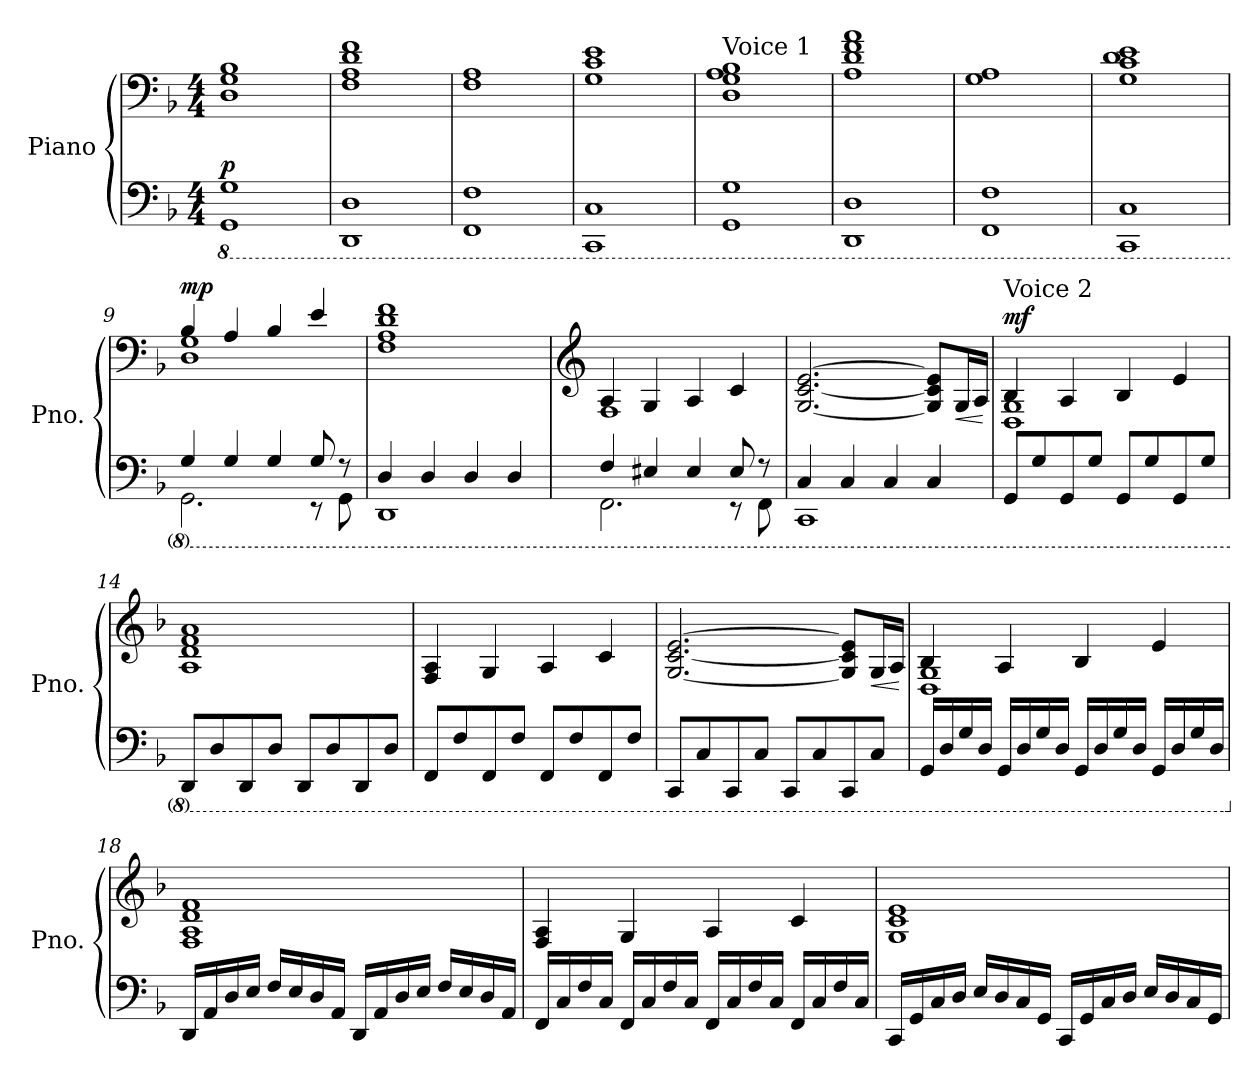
**kern	**kern	**dynam
*part1	*part1	*part1
*staff2	*staff1	*staff1/2
*I"Piano	*	*
*I'Pno.	*	*
*clefF4	*clefF4	*
*k[b-]	*k[b-]	*
*M4/4	*M4/4	*
*MM75	*MM75	*
*8ba	*	*
=1	=1	=1
!	!	!LO:DY:a=2
1GGG 1GG	1D 1G 1B-	p
=2	=2	=2
1DDD 1DD	1F 1A 1d 1f	.
=3	=3	=3
1FFF 1FF	1F 1A	.
=4	=4	=4
1CCC 1CC	1G 1c 1e	.
=5	=5	=5
!	!LO:TX:a:t=Voice 1	!
1GGG 1GG	1D 1G 1A 1B-	.
=6	=6	=6
1DDD 1DD	1A 1d 1f 1a	.
=7	=7	=7
1FFF 1FF	1G 1A	.
=8	=8	=8
1CCC 1CC	1G 1c 1d 1e	.
=9	=9	=9
*^	*^	*
!	!	!	!	!LO:DY:a
4GG/	2.GGG\	4B-/	1D 1G	mp
4GG/	.	4A/	.	.
4GG/	.	4B-/	.	.
8GG/	8r	4e/	.	.
8r	8GGG\	.	.	.
*	*	*v	*v	*
=10	=10	=10	=10
4DD/	1DDD	1F 1A 1d 1f	.
4DD/	.	.	.
4DD/	.	.	.
4DD/	.	.	.
!!LO:LB:g=z
=11	=11	=11	=11
*	*	*clefG2	*
*	*	*^	*
4FF/	2.FFF\	4A/	1F	.
4EE#X/	.	4G/	.	.
4EE#/	.	4A/	.	.
8EE#/	8r	4c/	.	.
8r	8FFF\	.	.	.
*	*	*v	*v	*
=12	=12	=12	=12
4CC/	1CCC	[2.G/ [2.c/ [2.e/	.
4CC/	.	.	.
4CC/	.	.	.
4CC/	.	8G/] 8c/] 8e/]L	.
!	!	!	!LO:HP:b
.	.	16G/L	<
.	.	16A/JJ	.
*v	*v	*	*
.	.	[
=13	=13	=13
*	*^	*
!	!LO:TX:a:t=Voice 2	!	!
!	!	!	!LO:DY:a
8GGG/L	4B-/	1D 1G	mf
8GG/	.	.	.
8GGG/	4A/	.	.
8GG/J	.	.	.
8GGG/L	4B-/	.	.
8GG/	.	.	.
8GGG/	4e/	.	.
8GG/J	.	.	.
*	*v	*v	*
=14	=14	=14
8DDD/L	1A 1d 1f 1a	.
8DD/	.	.
8DDD/	.	.
8DD/J	.	.
8DDD/L	.	.
8DD/	.	.
8DDD/	.	.
8DD/J	.	.
!!LO:LB:g=z
=15	=15	=15
8FFF/L	4F/ 4A/	.
8FF/	.	.
8FFF/	4G/	.
8FF/J	.	.
8FFF/L	4A/	.
8FF/	.	.
8FFF/	4c/	.
8FF/J	.	.
=16	=16	=16
8CCC/L	[2.G/ [2.c/ [2.e/	.
8CC/	.	.
8CCC/	.	.
8CC/J	.	.
8CCC/L	.	.
8CC/	.	.
8CCC/	8G/] 8c/] 8e/]L	.
!	!	!LO:HP:b
8CC/J	16G/L	<
.	16A/JJ	.
.	.	[
=17	=17	=17
*	*^	*
16GGG/LL	4B-/	1D 1G	.
16DD/	.	.	.
16GG/	.	.	.
16DD/JJ	.	.	.
16GGG/LL	4A/	.	.
16DD/	.	.	.
16GG/	.	.	.
16DD/JJ	.	.	.
16GGG/LL	4B-/	.	.
16DD/	.	.	.
16GG/	.	.	.
16DD/JJ	.	.	.
16GGG/LL	4e/	.	.
16DD/	.	.	.
16GG/	.	.	.
16DD/JJ	.	.	.
*	*v	*v	*
!!LO:LB:g=z
=18	=18	=18
*X8ba	*	*
16DD/LL	1F 1A 1d 1f	.
16AA/	.	.
16D/	.	.
16E/JJ	.	.
16F/LL	.	.
16E/	.	.
16D/	.	.
16AA/JJ	.	.
16DD/LL	.	.
16AA/	.	.
16D/	.	.
16E/JJ	.	.
16F/LL	.	.
16E/	.	.
16D/	.	.
16AA/JJ	.	.
=19	=19	=19
16FF/LL	4F/ 4A/	.
16C/	.	.
16F/	.	.
16C/JJ	.	.
16FF/LL	4G/	.
16C/	.	.
16F/	.	.
16C/JJ	.	.
16FF/LL	4A/	.
16C/	.	.
16F/	.	.
16C/JJ	.	.
16FF/LL	4c/	.
16C/	.	.
16F/	.	.
16C/JJ	.	.
!!LO:LB:g=z
=20	=20	=20
16CC/LL	1G 1c 1e	.
16GG/	.	.
16C/	.	.
16D/JJ	.	.
16E/LL	.	.
16D/	.	.
16C/	.	.
16GG/JJ	.	.
16CC/LL	.	.
16GG/	.	.
16C/	.	.
16D/JJ	.	.
16E/LL	.	.
16D/	.	.
16C/	.	.
16GG/JJ	.	.
=	=	=
*-	*-	*-
